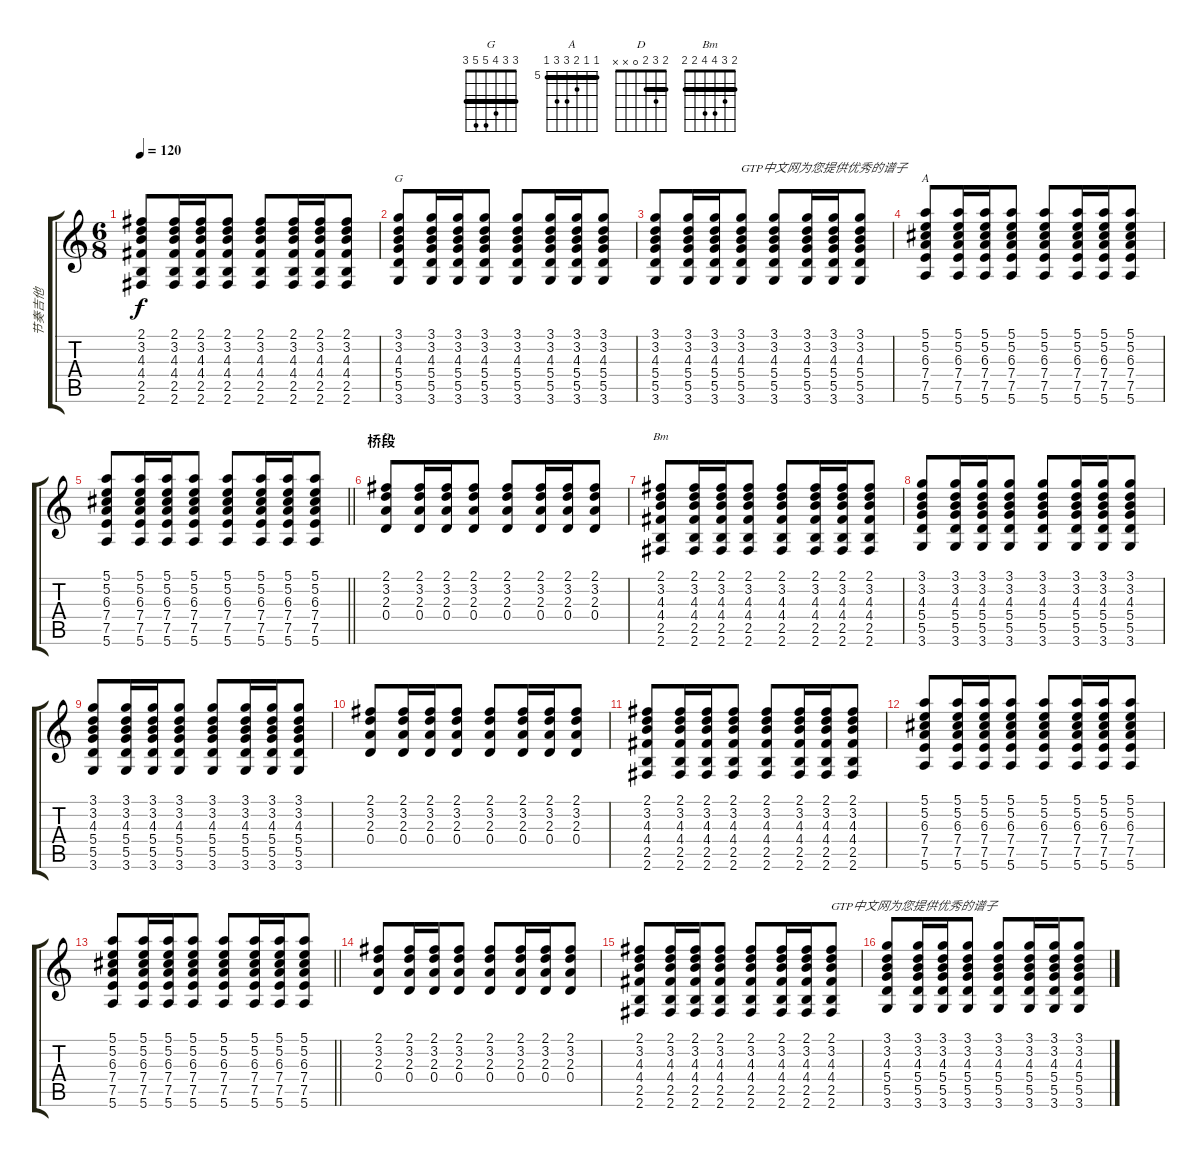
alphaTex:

\track ("节奏吉他 " "节奏吉他 ") {instrument acousticguitarsteel}
\staff {score tabs}
\tuning (E4 B3 G3 D3 A2 E2) {hide}
\chord ("G" 3 3 4 5 5 3) {barre 3}
\chord ("A" 5 5 6 7 7 5) {firstfret 5 barre 5}
\chord ("D" 2 3 2 0 x x) {barre 2}
\chord ("Bm" 2 3 4 4 2 2) {barre 2}
\ts (6 8)
\tempo 120
\clef g2
\ks c
(2.1 3.2 4.3 4.4 2.5 2.6).8{dy f} (2.1 3.2 4.3 4.4 2.5 2.6).16 (2.1 3.2 4.3 4.4 2.5 2.6).16 (2.1 3.2 4.3 4.4 2.5 2.6).8 (2.1 3.2 4.3 4.4 2.5 2.6).8 (2.1 3.2 4.3 4.4 2.5 2.6).16 (2.1 3.2 4.3 4.4 2.5 2.6).16 (2.1 3.2 4.3 4.4 2.5 2.6).8 |
(3.1 3.2 4.3 5.4 5.5 3.6).8{ch "G"} (3.1 3.2 4.3 5.4 5.5 3.6).16 (3.1 3.2 4.3 5.4 5.5 3.6).16 (3.1 3.2 4.3 5.4 5.5 3.6).8 (3.1 3.2 4.3 5.4 5.5 3.6).8 (3.1 3.2 4.3 5.4 5.5 3.6).16 (3.1 3.2 4.3 5.4 5.5 3.6).16 (3.1 3.2 4.3 5.4 5.5 3.6).8 |
(3.1 3.2 4.3 5.4 5.5 3.6).8 (3.1 3.2 4.3 5.4 5.5 3.6).16 (3.1 3.2 4.3 5.4 5.5 3.6).16 (3.1 3.2 4.3 5.4 5.5 3.6).8{txt "GTP中文网为您提供优秀的谱子"} (3.1 3.2 4.3 5.4 5.5 3.6).8 (3.1 3.2 4.3 5.4 5.5 3.6).16 (3.1 3.2 4.3 5.4 5.5 3.6).16 (3.1 3.2 4.3 5.4 5.5 3.6).8 |
(5.1 5.2 6.3 7.4 7.5 5.6).8{ch "A"} (5.1 5.2 6.3 7.4 7.5 5.6).16 (5.1 5.2 6.3 7.4 7.5 5.6).16 (5.1 5.2 6.3 7.4 7.5 5.6).8 (5.1 5.2 6.3 7.4 7.5 5.6).8 (5.1 5.2 6.3 7.4 7.5 5.6).16 (5.1 5.2 6.3 7.4 7.5 5.6).16 (5.1 5.2 6.3 7.4 7.5 5.6).8 |
\barLineRight lightlight
(5.1 5.2 6.3 7.4 7.5 5.6).8 (5.1 5.2 6.3 7.4 7.5 5.6).16 (5.1 5.2 6.3 7.4 7.5 5.6).16 (5.1 5.2 6.3 7.4 7.5 5.6).8 (5.1 5.2 6.3 7.4 7.5 5.6).8 (5.1 5.2 6.3 7.4 7.5 5.6).16 (5.1 5.2 6.3 7.4 7.5 5.6).16 (5.1 5.2 6.3 7.4 7.5 5.6).8 |
\section ("" "桥段")
(2.1 3.2 2.3 0.4).8{ch "D"} (2.1 3.2 2.3 0.4).16 (2.1 3.2 2.3 0.4).16 (2.1 3.2 2.3 0.4).8 (2.1 3.2 2.3 0.4).8 (2.1 3.2 2.3 0.4).16 (2.1 3.2 2.3 0.4).16 (2.1 3.2 2.3 0.4).8 |
(2.1 3.2 4.3 4.4 2.5 2.6).8{ch "Bm"} (2.1 3.2 4.3 4.4 2.5 2.6).16 (2.1 3.2 4.3 4.4 2.5 2.6).16 (2.1 3.2 4.3 4.4 2.5 2.6).8 (2.1 3.2 4.3 4.4 2.5 2.6).8 (2.1 3.2 4.3 4.4 2.5 2.6).16 (2.1 3.2 4.3 4.4 2.5 2.6).16 (2.1 3.2 4.3 4.4 2.5 2.6).8 |
(3.1 3.2 4.3 5.4 5.5 3.6).8 (3.1 3.2 4.3 5.4 5.5 3.6).16 (3.1 3.2 4.3 5.4 5.5 3.6).16 (3.1 3.2 4.3 5.4 5.5 3.6).8 (3.1 3.2 4.3 5.4 5.5 3.6).8 (3.1 3.2 4.3 5.4 5.5 3.6).16 (3.1 3.2 4.3 5.4 5.5 3.6).16 (3.1 3.2 4.3 5.4 5.5 3.6).8 |
(3.1 3.2 4.3 5.4 5.5 3.6).8 (3.1 3.2 4.3 5.4 5.5 3.6).16 (3.1 3.2 4.3 5.4 5.5 3.6).16 (3.1 3.2 4.3 5.4 5.5 3.6).8 (3.1 3.2 4.3 5.4 5.5 3.6).8 (3.1 3.2 4.3 5.4 5.5 3.6).16 (3.1 3.2 4.3 5.4 5.5 3.6).16 (3.1 3.2 4.3 5.4 5.5 3.6).8 |
(2.1 3.2 2.3 0.4).8 (2.1 3.2 2.3 0.4).16 (2.1 3.2 2.3 0.4).16 (2.1 3.2 2.3 0.4).8 (2.1 3.2 2.3 0.4).8 (2.1 3.2 2.3 0.4).16 (2.1 3.2 2.3 0.4).16 (2.1 3.2 2.3 0.4).8 |
(2.1 3.2 4.3 4.4 2.5 2.6).8 (2.1 3.2 4.3 4.4 2.5 2.6).16 (2.1 3.2 4.3 4.4 2.5 2.6).16 (2.1 3.2 4.3 4.4 2.5 2.6).8 (2.1 3.2 4.3 4.4 2.5 2.6).8 (2.1 3.2 4.3 4.4 2.5 2.6).16 (2.1 3.2 4.3 4.4 2.5 2.6).16 (2.1 3.2 4.3 4.4 2.5 2.6).8 |
(5.1 5.2 6.3 7.4 7.5 5.6).8 (5.1 5.2 6.3 7.4 7.5 5.6).16 (5.1 5.2 6.3 7.4 7.5 5.6).16 (5.1 5.2 6.3 7.4 7.5 5.6).8 (5.1 5.2 6.3 7.4 7.5 5.6).8 (5.1 5.2 6.3 7.4 7.5 5.6).16 (5.1 5.2 6.3 7.4 7.5 5.6).16 (5.1 5.2 6.3 7.4 7.5 5.6).8 |
\barLineRight lightlight
(5.1 5.2 6.3 7.4 7.5 5.6).8 (5.1 5.2 6.3 7.4 7.5 5.6).16 (5.1 5.2 6.3 7.4 7.5 5.6).16 (5.1 5.2 6.3 7.4 7.5 5.6).8 (5.1 5.2 6.3 7.4 7.5 5.6).8 (5.1 5.2 6.3 7.4 7.5 5.6).16 (5.1 5.2 6.3 7.4 7.5 5.6).16 (5.1 5.2 6.3 7.4 7.5 5.6).8 |
(2.1 3.2 2.3 0.4).8 (2.1 3.2 2.3 0.4).16 (2.1 3.2 2.3 0.4).16 (2.1 3.2 2.3 0.4).8 (2.1 3.2 2.3 0.4).8 (2.1 3.2 2.3 0.4).16 (2.1 3.2 2.3 0.4).16 (2.1 3.2 2.3 0.4).8 |
(2.1 3.2 4.3 4.4 2.5 2.6).8 (2.1 3.2 4.3 4.4 2.5 2.6).16 (2.1 3.2 4.3 4.4 2.5 2.6).16 (2.1 3.2 4.3 4.4 2.5 2.6).8 (2.1 3.2 4.3 4.4 2.5 2.6).8 (2.1 3.2 4.3 4.4 2.5 2.6).16 (2.1 3.2 4.3 4.4 2.5 2.6).16 (2.1 3.2 4.3 4.4 2.5 2.6).8{txt "GTP中文网为您提供优秀的谱子"} |
(3.1 3.2 4.3 5.4 5.5 3.6).8 (3.1 3.2 4.3 5.4 5.5 3.6).16 (3.1 3.2 4.3 5.4 5.5 3.6).16 (3.1 3.2 4.3 5.4 5.5 3.6).8 (3.1 3.2 4.3 5.4 5.5 3.6).8 (3.1 3.2 4.3 5.4 5.5 3.6).16 (3.1 3.2 4.3 5.4 5.5 3.6).16 (3.1 3.2 4.3 5.4 5.5 3.6).8
